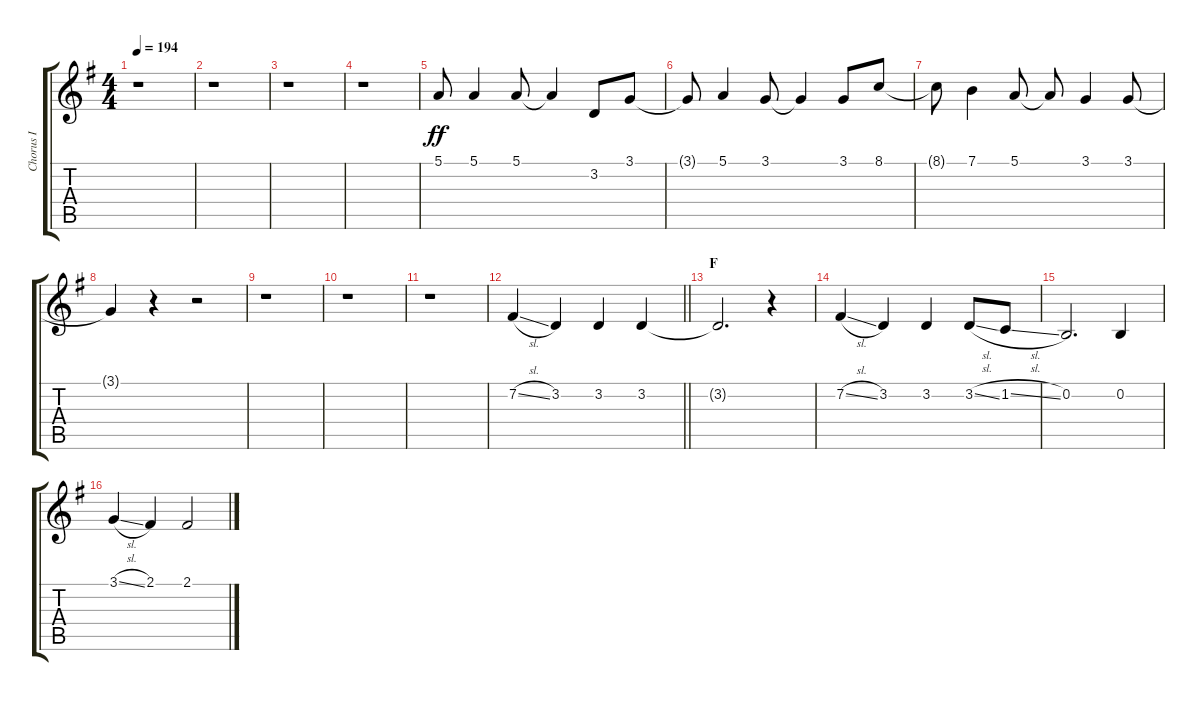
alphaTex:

\track ("Chorus I" "Chorus I") {instrument voiceoohs}
\staff {score tabs}
\tuning (E4 B3 G3 D3 A2 E2) {hide}
\ts (4 4)
\tempo 194
\clef g2
\ks g
r.1{dy ff} |
r.1 |
r.1 |
r.1 |
5.1.8 5.1.4 5.1.8 5.1{t}.4 3.2.8 3.1.8 |
3.1{t}.8 5.1.4 3.1.8 3.1{t}.4 3.1.8 8.1.8 |
8.1{t}.8 7.1.4 5.1.8 5.1{t}.8 3.1.4 3.1.8 |
3.1{t}.4 r.4 r.2 |
r.1 |
r.1 |
r.1 |
\barLineRight lightlight
7.2{sl}.4 3.2.4 3.2.4 3.2.4 |
\section ("" "F")
3.2{t}.2{d} r.4 |
7.2{sl}.4 3.2.4 3.2.4 3.2{sl}.8 1.2{sl}.8 |
0.2.2{d} 0.2.4 |
3.1{sl}.4 2.1.4 2.1.2
